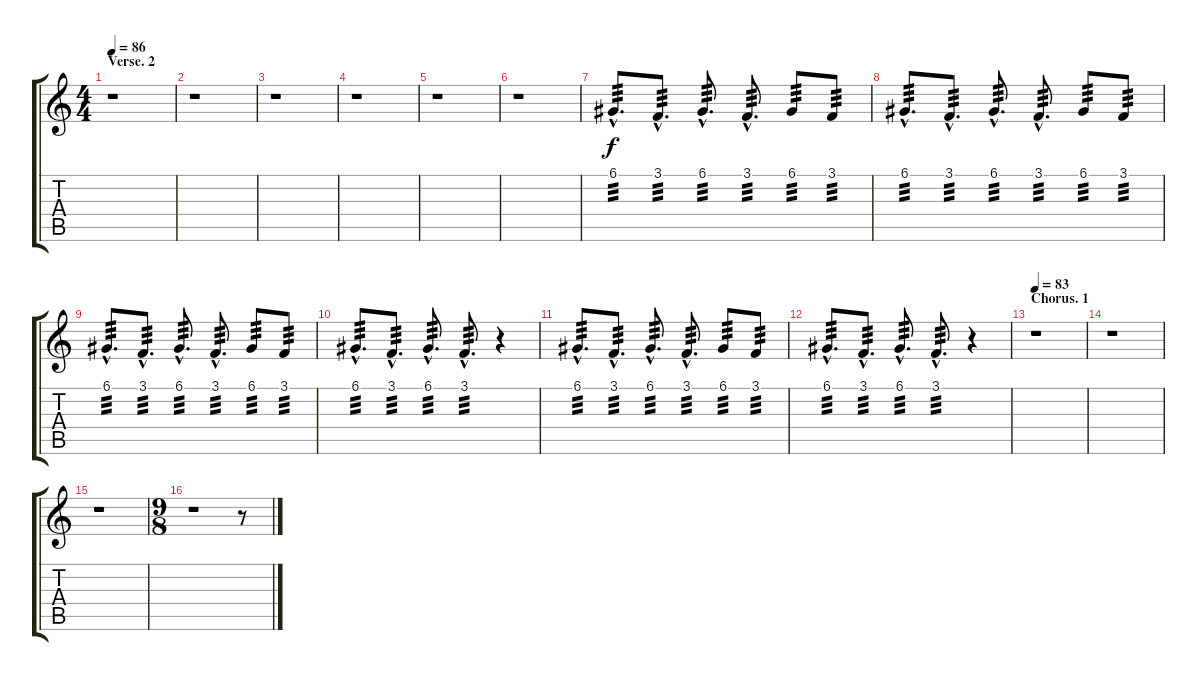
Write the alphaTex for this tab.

\track "" {instrument lead2sawtooth}
\staff {score tabs}
\tuning (D4 A3 F3 C3 G2 C2) {hide}
\ts (4 4)
\section ("" "Verse. 2")
\tempo 86
\clef g2
\ks c
r.1{dy f} |
r.1 |
r.1 |
r.1 |
r.1 |
r.1 |
6.1{hac}.8{d tp 3 instrument lead2sawtooth} 3.1{hac}.8{d tp 3} 6.1{hac}.8{d tp 3} 3.1{hac}.8{d tp 3} 6.1.8{tp 3} 3.1.8{tp 3} |
6.1{hac}.8{d tp 3} 3.1{hac}.8{d tp 3} 6.1{hac}.8{d tp 3} 3.1{hac}.8{d tp 3} 6.1.8{tp 3} 3.1.8{tp 3} |
6.1{hac}.8{d tp 3} 3.1{hac}.8{d tp 3} 6.1{hac}.8{d tp 3} 3.1{hac}.8{d tp 3} 6.1.8{tp 3} 3.1.8{tp 3} |
6.1{hac}.8{d tp 3} 3.1{hac}.8{d tp 3} 6.1{hac}.8{d tp 3} 3.1{hac}.8{d tp 3} r.4 |
6.1{hac}.8{d tp 3} 3.1{hac}.8{d tp 3} 6.1{hac}.8{d tp 3} 3.1{hac}.8{d tp 3} 6.1.8{tp 3} 3.1.8{tp 3} |
6.1{hac}.8{d tp 3} 3.1{hac}.8{d tp 3} 6.1{hac}.8{d tp 3} 3.1{hac}.8{d tp 3} r.4 |
\section ("" "Chorus. 1")
\tempo 83
r.1 |
r.1 |
r.1 |
\ts (9 8)
r.1 r.8
